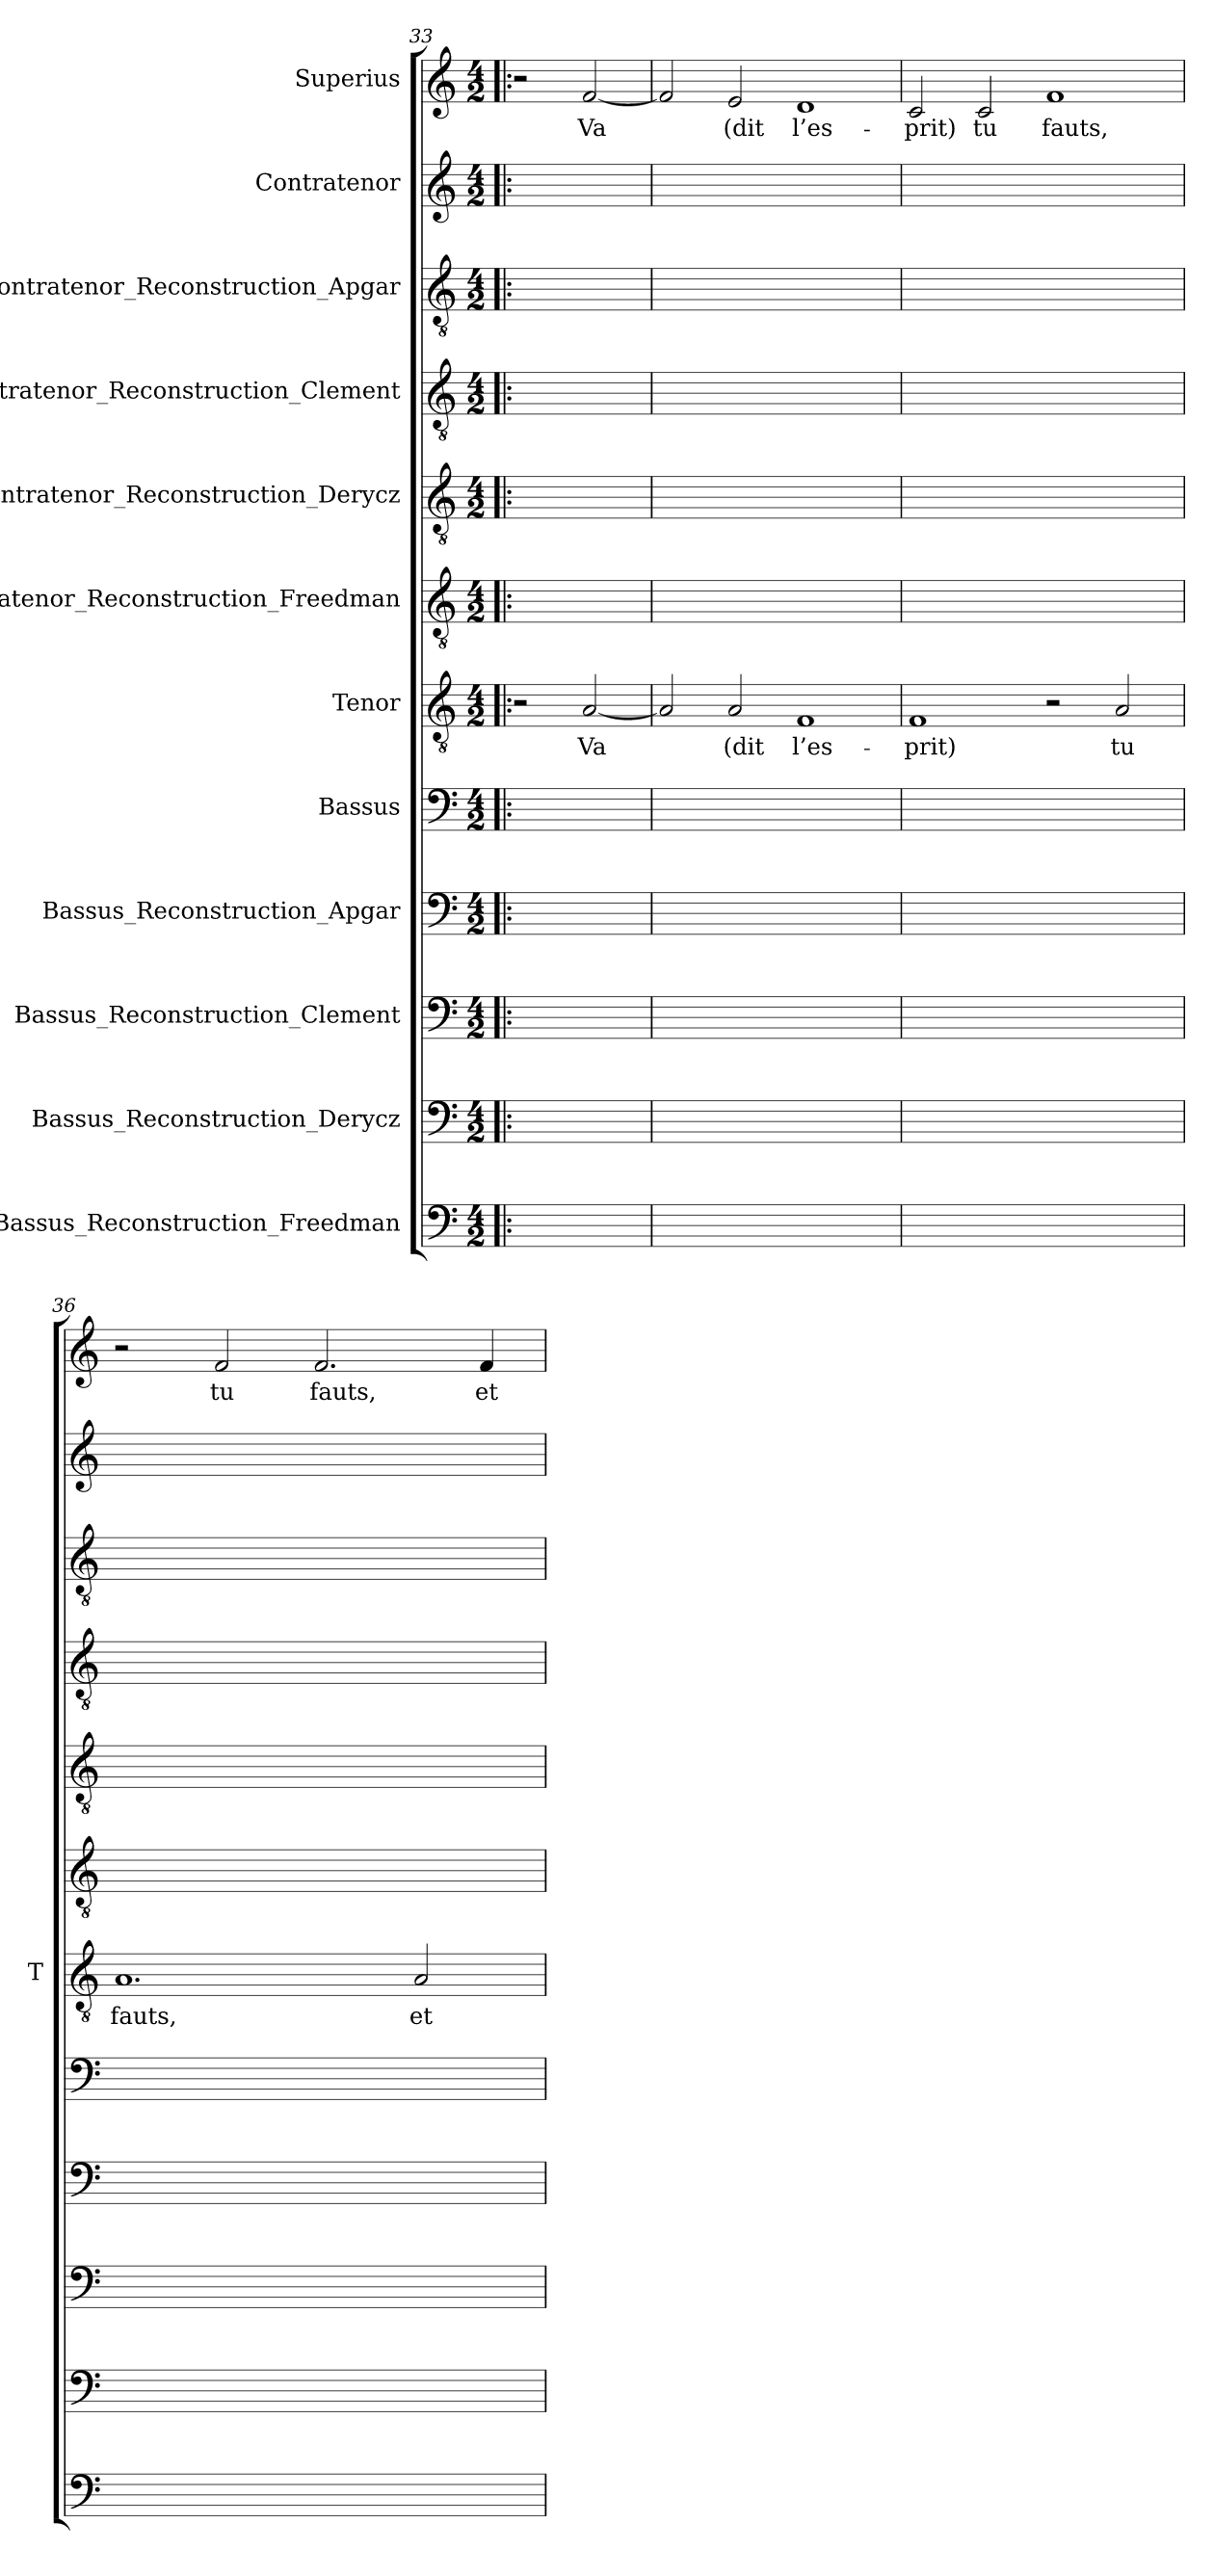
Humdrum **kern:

**kern	**kern	**kern	**kern	**kern	**kern	**text	**kern	**kern	**kern	**kern	**kern	**kern	**text
*part12	*part11	*part10	*part9	*part8	*part7	*part7	*part6	*part5	*part4	*part3	*part2	*part1	*part1
*staff12	*staff11	*staff10	*staff9	*staff8	*staff7	*staff7	*staff6	*staff5	*staff4	*staff3	*staff2	*staff1	*staff1
*I"Bassus_Reconstruction_Freedman	*I"Bassus_Reconstruction_Derycz	*I"Bassus_Reconstruction_Clement	*I"Bassus_Reconstruction_Apgar	*I"Bassus	*I"Tenor	*	*I"Contratenor_Reconstruction_Freedman	*I"Contratenor_Reconstruction_Derycz	*I"Contratenor_Reconstruction_Clement	*I"Contratenor_Reconstruction_Apgar	*I"Contratenor	*I"Superius	*
*	*	*	*	*	*I'T	*	*	*	*	*	*	*	*
*clefF4	*clefF4	*clefF4	*clefF4	*clefF4	*clefGv2	*	*clefGv2	*clefGv2	*clefGv2	*clefGv2	*clefG2	*clefG2	*
*k[]	*k[]	*k[]	*k[]	*k[]	*k[]	*	*k[]	*k[]	*k[]	*k[]	*k[]	*k[]	*
*M4/2	*M4/2	*M4/2	*M4/2	*M4/2	*M4/2	*	*M4/2	*M4/2	*M4/2	*M4/2	*M4/2	*M4/2	*
=33!|:	=33!|:	=33!|:	=33!|:	=33!|:	=33!|:	=33!|:	=33!|:	=33!|:	=33!|:	=33!|:	=33!|:	=33!|:	=33!|:
1ryy	1ryy	1ryy	1ryy	1ryy	2r	.	1ryy	1ryy	1ryy	1ryy	1ryy	2r	.
.	.	.	.	.	[2A	-Va	.	.	.	.	.	[2f	-Va
=34	=34	=34	=34	=34	=34	=34	=34	=34	=34	=34	=34	=34	=34
0ryy	0ryy	0ryy	0ryy	0ryy	2A]	.	0ryy	0ryy	0ryy	0ryy	0ryy	2f]	.
.	.	.	.	.	2A	-(dit	.	.	.	.	.	2e	-(dit
.	.	.	.	.	1F	l’es-	.	.	.	.	.	1d	l’es-
=35	=35	=35	=35	=35	=35	=35	=35	=35	=35	=35	=35	=35	=35
0ryy	0ryy	0ryy	0ryy	0ryy	1F	-prit)	0ryy	0ryy	0ryy	0ryy	0ryy	2c	-prit)
.	.	.	.	.	.	.	.	.	.	.	.	2c	-tu
.	.	.	.	.	2r	.	.	.	.	.	.	1f	-fauts,
.	.	.	.	.	2A	-tu	.	.	.	.	.	.	.
=36	=36	=36	=36	=36	=36	=36	=36	=36	=36	=36	=36	=36	=36
0ryy	0ryy	0ryy	0ryy	0ryy	1.A	-fauts,	0ryy	0ryy	0ryy	0ryy	0ryy	2r	.
.	.	.	.	.	.	.	.	.	.	.	.	2f	-tu
.	.	.	.	.	.	.	.	.	.	.	.	2.f	-fauts,
.	.	.	.	.	2A	-et	.	.	.	.	.	.	.
.	.	.	.	.	.	.	.	.	.	.	.	4f	-et
=	=	=	=	=	=	=	=	=	=	=	=	=	=
*-	*-	*-	*-	*-	*-	*-	*-	*-	*-	*-	*-	*-	*-
